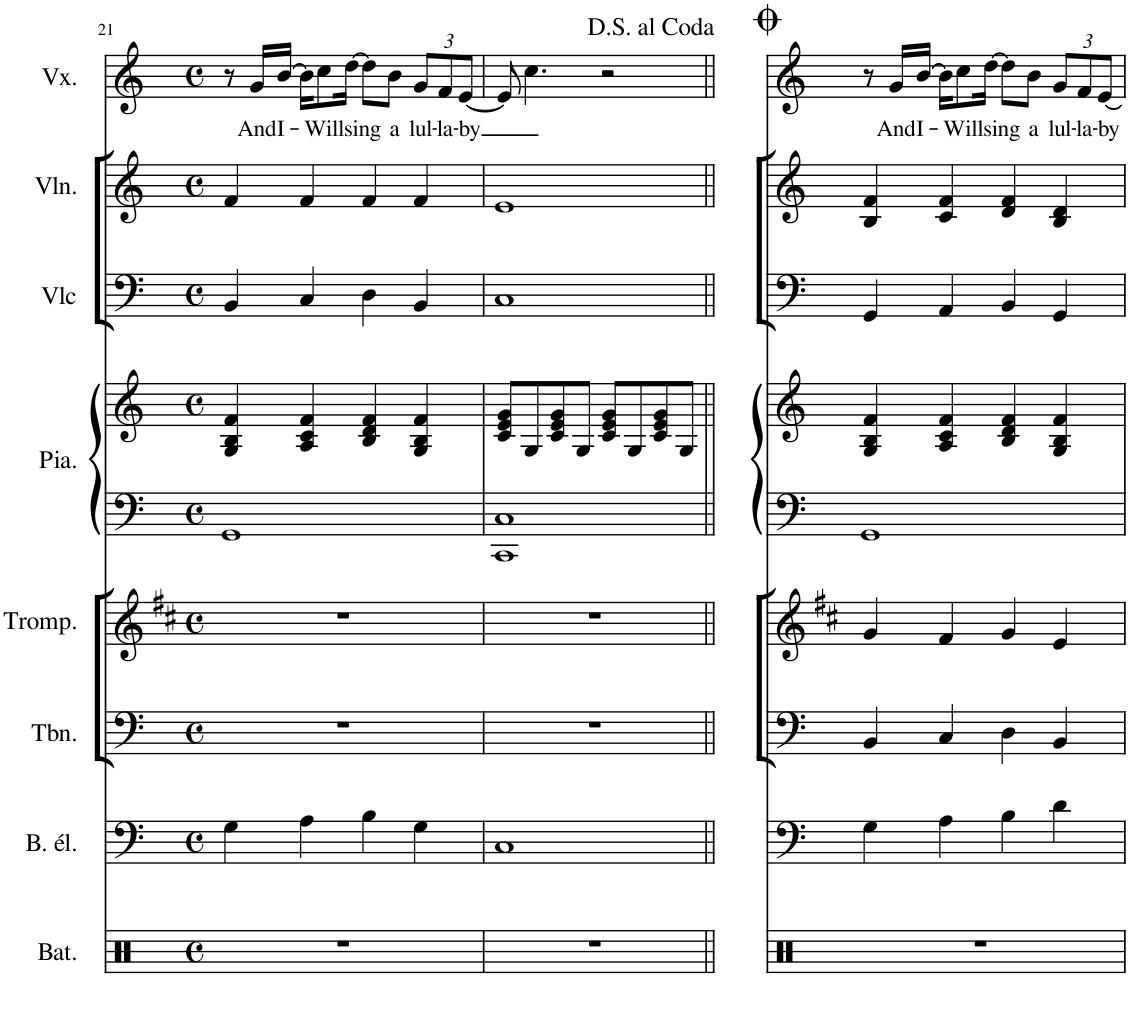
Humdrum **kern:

**kern	**kern	**kern	**kern	**kern	**kern	**kern	**kern	**kern	**text
*part8	*part7	*part6	*part5	*part4	*part4	*part3	*part2	*part1	*part1
*staff9	*staff8	*staff7	*staff6	*staff5	*staff4	*staff3	*staff2	*staff1	*staff1
*I"Batterie	*I"Basse électrique	*I"Trombone	*I"Trompette	*I"Piano	*	*I"Violoncelle	*I"Violon	*I"Voix	*
*I'Bat.	*I'B. él.	*I'Tbn.	*I'Tromp.	*I'Pia.	*	*I'Vlc	*I'Vln.	*I'Vx.	*
!!LO:PB:g=z
*clefX	*clefF4	*clefF4	*clefG2	*clefF4	*clefG2	*clefF4	*clefG2	*clefG2	*
*	*Trd7c12	*	*Trd1c2	*	*	*	*	*	*
*k[]	*k[]	*k[]	*k[f#c#]	*k[]	*k[]	*k[]	*k[]	*k[]	*
*M4/4	*M4/4	*M4/4	*M4/4	*M4/4	*M4/4	*M4/4	*M4/4	*M4/4	*
*met(c)	*met(c)	*met(c)	*met(c)	*met(c)	*met(c)	*met(c)	*met(c)	*met(c)	*
=21	=21	=21	=21	=21	=21	=21	=21	=21	=21
1r	4G\	1r	1r	1GG	4G/ 4B/ 4f/	4BB/	4f/	8r	.
!	!	!	!	!	!	!	!	!	!LO:LY:b
.	.	.	.	.	.	.	.	16g/LL	And
!	!	!	!	!	!	!	!	!	!LO:LY:b
.	.	.	.	.	.	.	.	[16b/JJ	I-
.	4A\	.	.	.	4A/ 4c/ 4f/	4C/	4f/	16b\KL]	.
!	!	!	!	!	!	!	!	!	!LO:LY:b
.	.	.	.	.	.	.	.	8cc\	-Will
!	!	!	!	!	!	!	!	!	!LO:LY:b
.	.	.	.	.	.	.	.	[16dd\Jk	sing
.	4B\	.	.	.	4B/ 4d/ 4f/	4D\	4f/	8dd\L]	.
!	!	!	!	!	!	!	!	!	!LO:LY:b
.	.	.	.	.	.	.	.	8b\J	a
*	*	*	*	*	*	*	*	*Xbrackettup	*
!	!	!	!	!	!	!	!	!	!LO:LY:b
.	4G\	.	.	.	4G/ 4B/ 4f/	4BB/	4f/	12g/L	lul-
!	!	!	!	!	!	!	!	!	!LO:LY:b
.	.	.	.	.	.	.	.	12f/	-la-
!	!	!	!	!	!	!	!	!	!LO:LY:b
.	.	.	.	.	.	.	.	[12e/J	-by
=22	=22	=22	=22	=22	=22	=22	=22	=22	=22
1r	1C	1r	1r	1CC 1C	8c/ 8e/ 8g/L	1C	1e	8e/]	.
.	.	.	.	.	8G/	.	.	4.cc\	.
.	.	.	.	.	8c/ 8e/ 8g/	.	.	.	.
.	.	.	.	.	8G/J	.	.	.	.
.	.	.	.	.	8c/ 8e/ 8g/L	.	.	2r	.
.	.	.	.	.	8G/	.	.	.	.
.	.	.	.	.	8c/ 8e/ 8g/	.	.	.	.
.	.	.	.	.	8G/J	.	.	.	.
=23||	=23||	=23||	=23||	=23||	=23||	=23||	=23||	=23||	=23||
1r	4G\	4BB/	4g/	1GG	4G/ 4B/ 4f/	4GG/	4B/ 4f/	8r	.
!	!	!	!	!	!	!	!	!	!LO:LY:b
.	.	.	.	.	.	.	.	16g/LL	And
!	!	!	!	!	!	!	!	!	!LO:LY:b
.	.	.	.	.	.	.	.	[16b/JJ	I-
.	4A\	4C/	4f#/	.	4A/ 4c/ 4f/	4AA/	4c/ 4f/	16b\KL]	.
!	!	!	!	!	!	!	!	!	!LO:LY:b
.	.	.	.	.	.	.	.	8cc\	-Will
!	!	!	!	!	!	!	!	!	!LO:LY:b
.	.	.	.	.	.	.	.	[16dd\Jk	sing
.	4B\	4D\	4g/	.	4B/ 4d/ 4f/	4BB/	4d/ 4f/	8dd\L]	.
!	!	!	!	!	!	!	!	!	!LO:LY:b
.	.	.	.	.	.	.	.	8b\J	a
!	!	!	!	!	!	!	!	!	!LO:LY:b
.	4d\	4BB/	4e/	.	4G/ 4B/ 4f/	4GG/	4B/ 4d/	12g/L	lul-
!	!	!	!	!	!	!	!	!	!LO:LY:b
.	.	.	.	.	.	.	.	12f/	-la-
!	!	!	!	!	!	!	!	!	!LO:LY:b
.	.	.	.	.	.	.	.	[12e/J	-by
=	=	=	=	=	=	=	=	=	=
*-	*-	*-	*-	*-	*-	*-	*-	*-	*-
